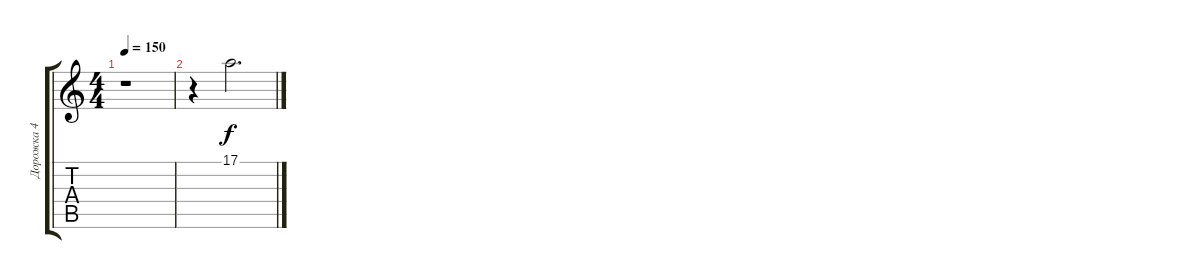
\track ("Дорожка 4" "Дорожка 4") {instrument lead2sawtooth}
\staff {score tabs}
\tuning (E4 B3 G3 D3 A2 E2) {hide}
\ts (4 4)
\tempo 150
\clef g2
\ks c
r.1{dy f} |
r.4 17.1.2{d}
